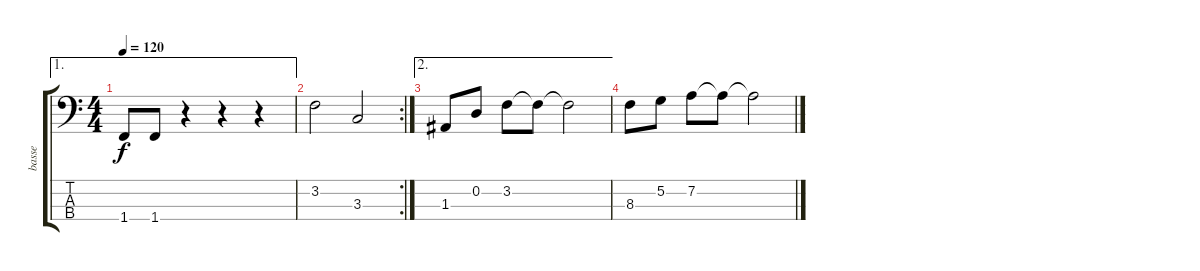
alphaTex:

\track ("basse" "basse") {instrument electricbasspick}
\staff {score tabs}
\tuning (G2 D2 A1 E1) {hide}
\ae 1
\ts (4 4)
\tempo 120
\clef f4
\ks c
1.4.8{dy f} 1.4.8 r.4 r.4 r.4 |
\rc 2
3.2.2 3.3.2 |
\ae 2
1.3.8 0.2.8 3.2.8 3.2{t}.8 3.2{t}.2 |
8.3.8 5.2.8 7.2.8 7.2{t}.8 7.2{t}.2
